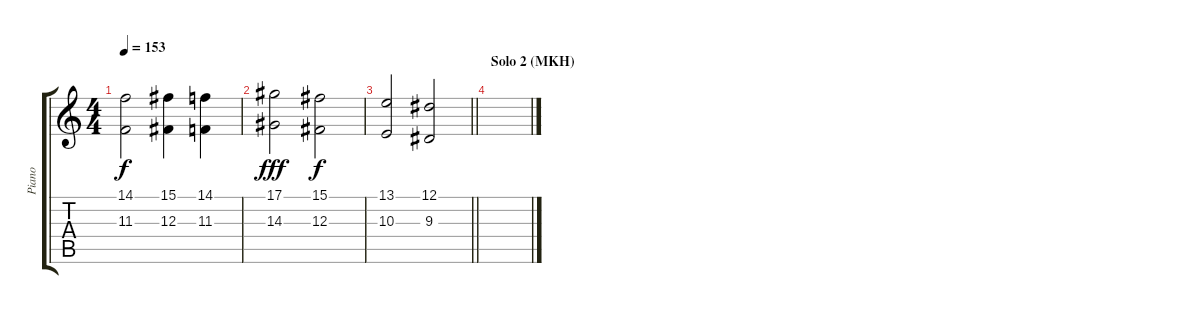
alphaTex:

\track ("Piano" "Piano") {instrument acousticgrandpiano}
\staff {score tabs}
\tuning (Eb4 Bb3 Gb3 Db3 Ab2 Db2) {hide}
\ts (4 4)
\tempo 153
\clef g2
\ks c
(14.1{t} 11.3{t}).2{dy f} (15.1 12.3).4 (14.1 11.3).4 |
(17.1 14.3).2{dy fff} (15.1 12.3).2{dy f} |
\barLineRight lightlight
(13.1 10.3).2 (12.1 9.3).2 |
\section ("" "Solo 2 (MKH)")
